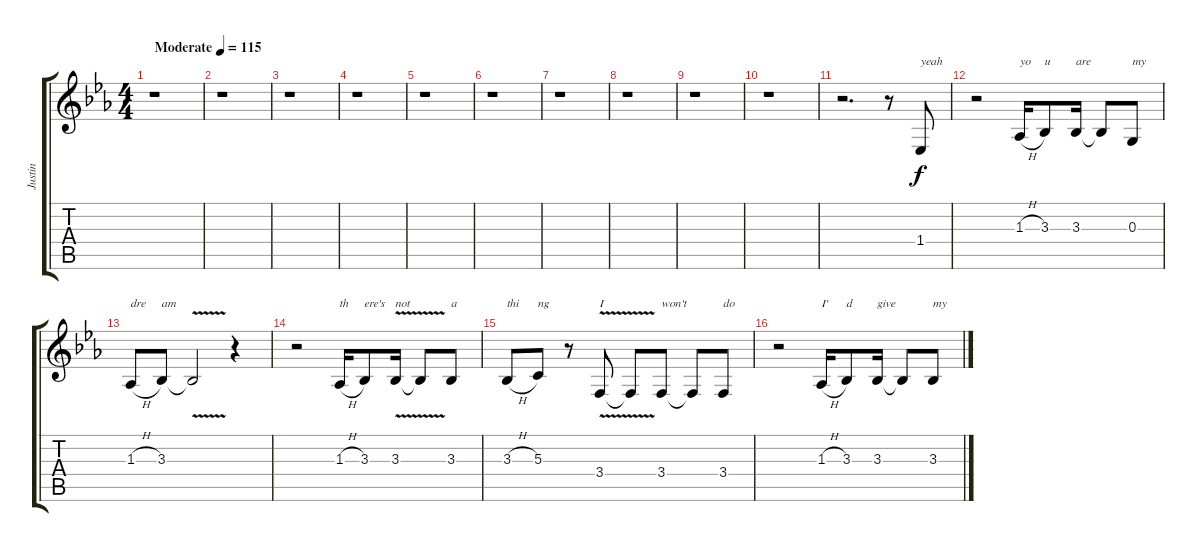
\track ("Justin" "Justin") {instrument lead2sawtooth}
\staff {score tabs}
\tuning (E4 B3 G3 D3 A2 E2) {hide}
\ts (4 4)
\tempo (115 "Moderate")
\clef g2
\ks eb
r.1{dy f instrument lead2sawtooth} |
r.1 |
r.1 |
r.1 |
r.1 |
r.1 |
r.1 |
r.1 |
r.1 |
r.1 |
r.2{d} r.8 1.4.8{txt "yeah"} |
r.2 1.3{h}.16{txt "yo"} 3.3.8{txt "u"} 3.3.16{txt "are"} 3.3{t}.8 0.3.8{txt "my"} |
1.3{h}.8{txt "dre"} 3.3.8{txt "am"} 3.3{v t}.2 r.4 |
r.2 1.3{h}.16{txt "th"} 3.3.8{txt "ere's"} 3.3{v}.16{txt "not"} 3.3{t}.8 3.3.8{txt "a"} |
3.3{h}.8{txt "thi"} 5.3.8{txt "ng"} r.8 3.4{v}.8{txt "I"} 3.4{t}.8 3.4.8{txt "won't"} 3.4{t}.8 3.4.8{txt "do"} |
r.2 1.3{h}.16{txt "I'"} 3.3.8{txt "d"} 3.3.16{txt "give"} 3.3{t}.8 3.3.8{txt "my"}
